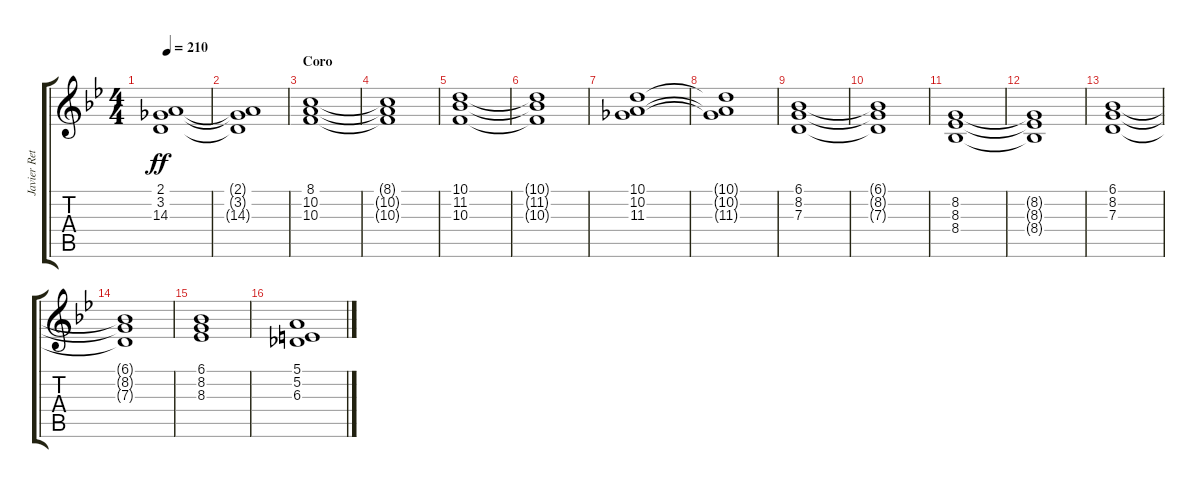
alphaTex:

\track ("Javier Retamozo" "Javier Ret") {instrument stringensemble1}
\staff {score tabs}
\tuning (E4 B3 G3 D3 A2 E2) {hide}
\ts (4 4)
\tempo 210
\clef g2
\ks gminor
(2.1 3.2 14.3).1{dy ff} |
(2.1{t} 3.2{t} 14.3{t}).1 |
\section ("" "Coro")
(8.1 10.2 10.3).1{volume 16} |
(8.1{t} 10.2{t} 10.3{t}).1 |
(10.1 11.2 10.3).1 |
(10.1{t} 11.2{t} 10.3{t}).1 |
(10.1 10.2 11.3).1 |
(10.1{t} 10.2{t} 11.3{t}).1 |
(6.1 8.2 7.3).1 |
(6.1{t} 8.2{t} 7.3{t}).1 |
(8.2 8.3 8.4).1 |
(8.2{t} 8.3{t} 8.4{t}).1 |
(6.1 8.2 7.3).1 |
(6.1{t} 8.2{t} 7.3{t}).1 |
(6.1 8.2 8.3).1 |
(5.1 5.2 6.3).1
